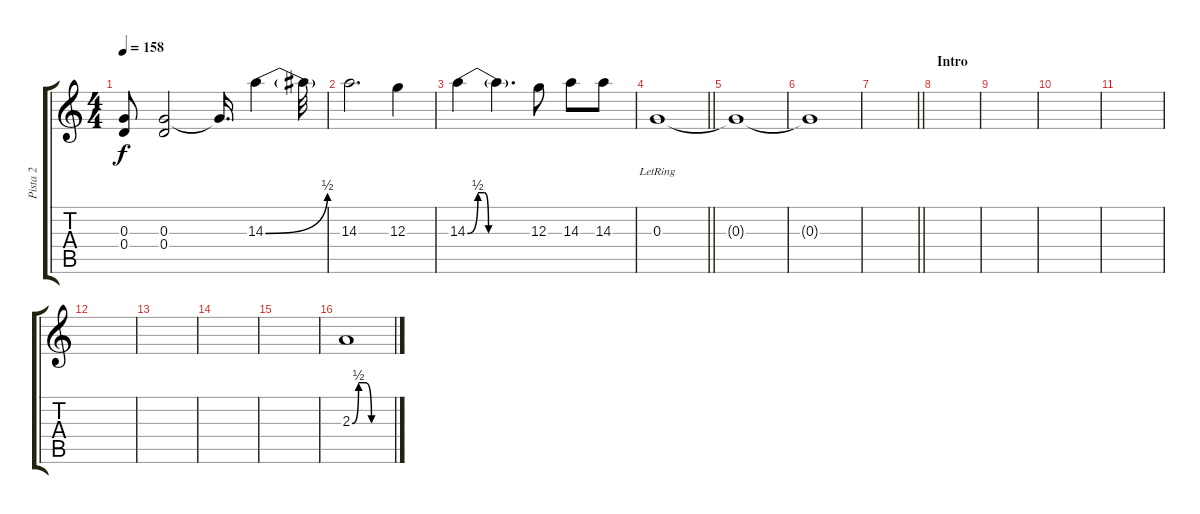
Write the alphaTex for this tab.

\track ("Pista 2" "Pista 2") {instrument overdrivenguitar}
\staff {score tabs}
\tuning (E4 B3 G3 D3 A2 E2) {hide}
\ts (4 4)
\tempo 158
\clef g2
\ks c
(0.3 0.4).8{dy f} (0.3 0.4).2 0.3{t}.16{d} 14.3{be (bend 0 0 60 2)}.4 14.3{t}.32 |
14.3.2{d} 12.3.4 |
14.3{be (custom 0 0 10 2 16 2 20 0 30 0 60 0)}.4 14.3{t}.4{d} 12.3.8 14.3.8 14.3.8 |
\barLineRight lightlight
0.3{lr}.1 |
0.3{t}.1{volume 7} |
0.3{t}.1{volume 4} |
\barLineRight lightlight
|
\section ("" "Intro")
|
|
|
|
|
|
|
|
2.3{be (custom 0 0 10 2 20 2 30 0 60 0)}.1{volume 12}
